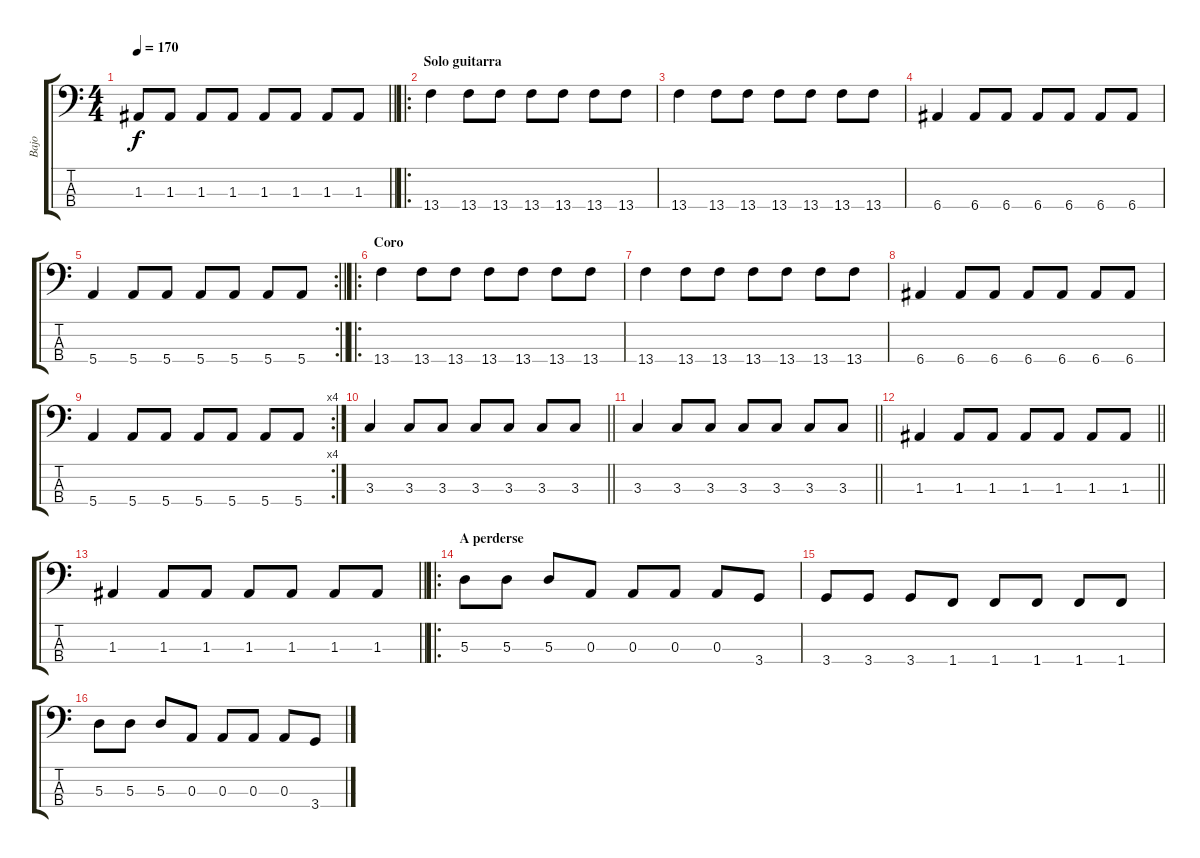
\track ("Bajo" "Bajo") {instrument electricbassfinger}
\staff {score tabs}
\tuning (G2 D2 A1 E1) {hide}
\ts (4 4)
\tempo 170
\clef f4
\barLineRight lightlight
\ks c
1.3.8{dy f} 1.3.8 1.3.8 1.3.8 1.3.8 1.3.8 1.3.8 1.3.8 |
\ro
\section ("" "Solo guitarra")
13.4.4 13.4.8 13.4.8 13.4.8 13.4.8 13.4.8 13.4.8 |
13.4.4 13.4.8 13.4.8 13.4.8 13.4.8 13.4.8 13.4.8 |
6.4.4 6.4.8 6.4.8 6.4.8 6.4.8 6.4.8 6.4.8 |
\rc 2
\barLineRight lightlight
5.4.4 5.4.8 5.4.8 5.4.8 5.4.8 5.4.8 5.4.8 |
\ro
\section ("" "Coro")
13.4.4 13.4.8 13.4.8 13.4.8 13.4.8 13.4.8 13.4.8 |
13.4.4 13.4.8 13.4.8 13.4.8 13.4.8 13.4.8 13.4.8 |
6.4.4 6.4.8 6.4.8 6.4.8 6.4.8 6.4.8 6.4.8 |
\rc 4
5.4.4 5.4.8 5.4.8 5.4.8 5.4.8 5.4.8 5.4.8 |
\barLineRight lightlight
3.3.4 3.3.8 3.3.8 3.3.8 3.3.8 3.3.8 3.3.8 |
\barLineRight lightlight
3.3.4 3.3.8 3.3.8 3.3.8 3.3.8 3.3.8 3.3.8 |
\barLineRight lightlight
1.3.4 1.3.8 1.3.8 1.3.8 1.3.8 1.3.8 1.3.8 |
\barLineRight lightlight
1.3.4 1.3.8 1.3.8 1.3.8 1.3.8 1.3.8 1.3.8 |
\ro
\section ("" "A perderse")
5.3.8 5.3.8 5.3.8 0.3.8 0.3.8 0.3.8 0.3.8 3.4.8 |
3.4.8 3.4.8 3.4.8 1.4.8 1.4.8 1.4.8 1.4.8 1.4.8 |
5.3.8 5.3.8 5.3.8 0.3.8 0.3.8 0.3.8 0.3.8 3.4.8
